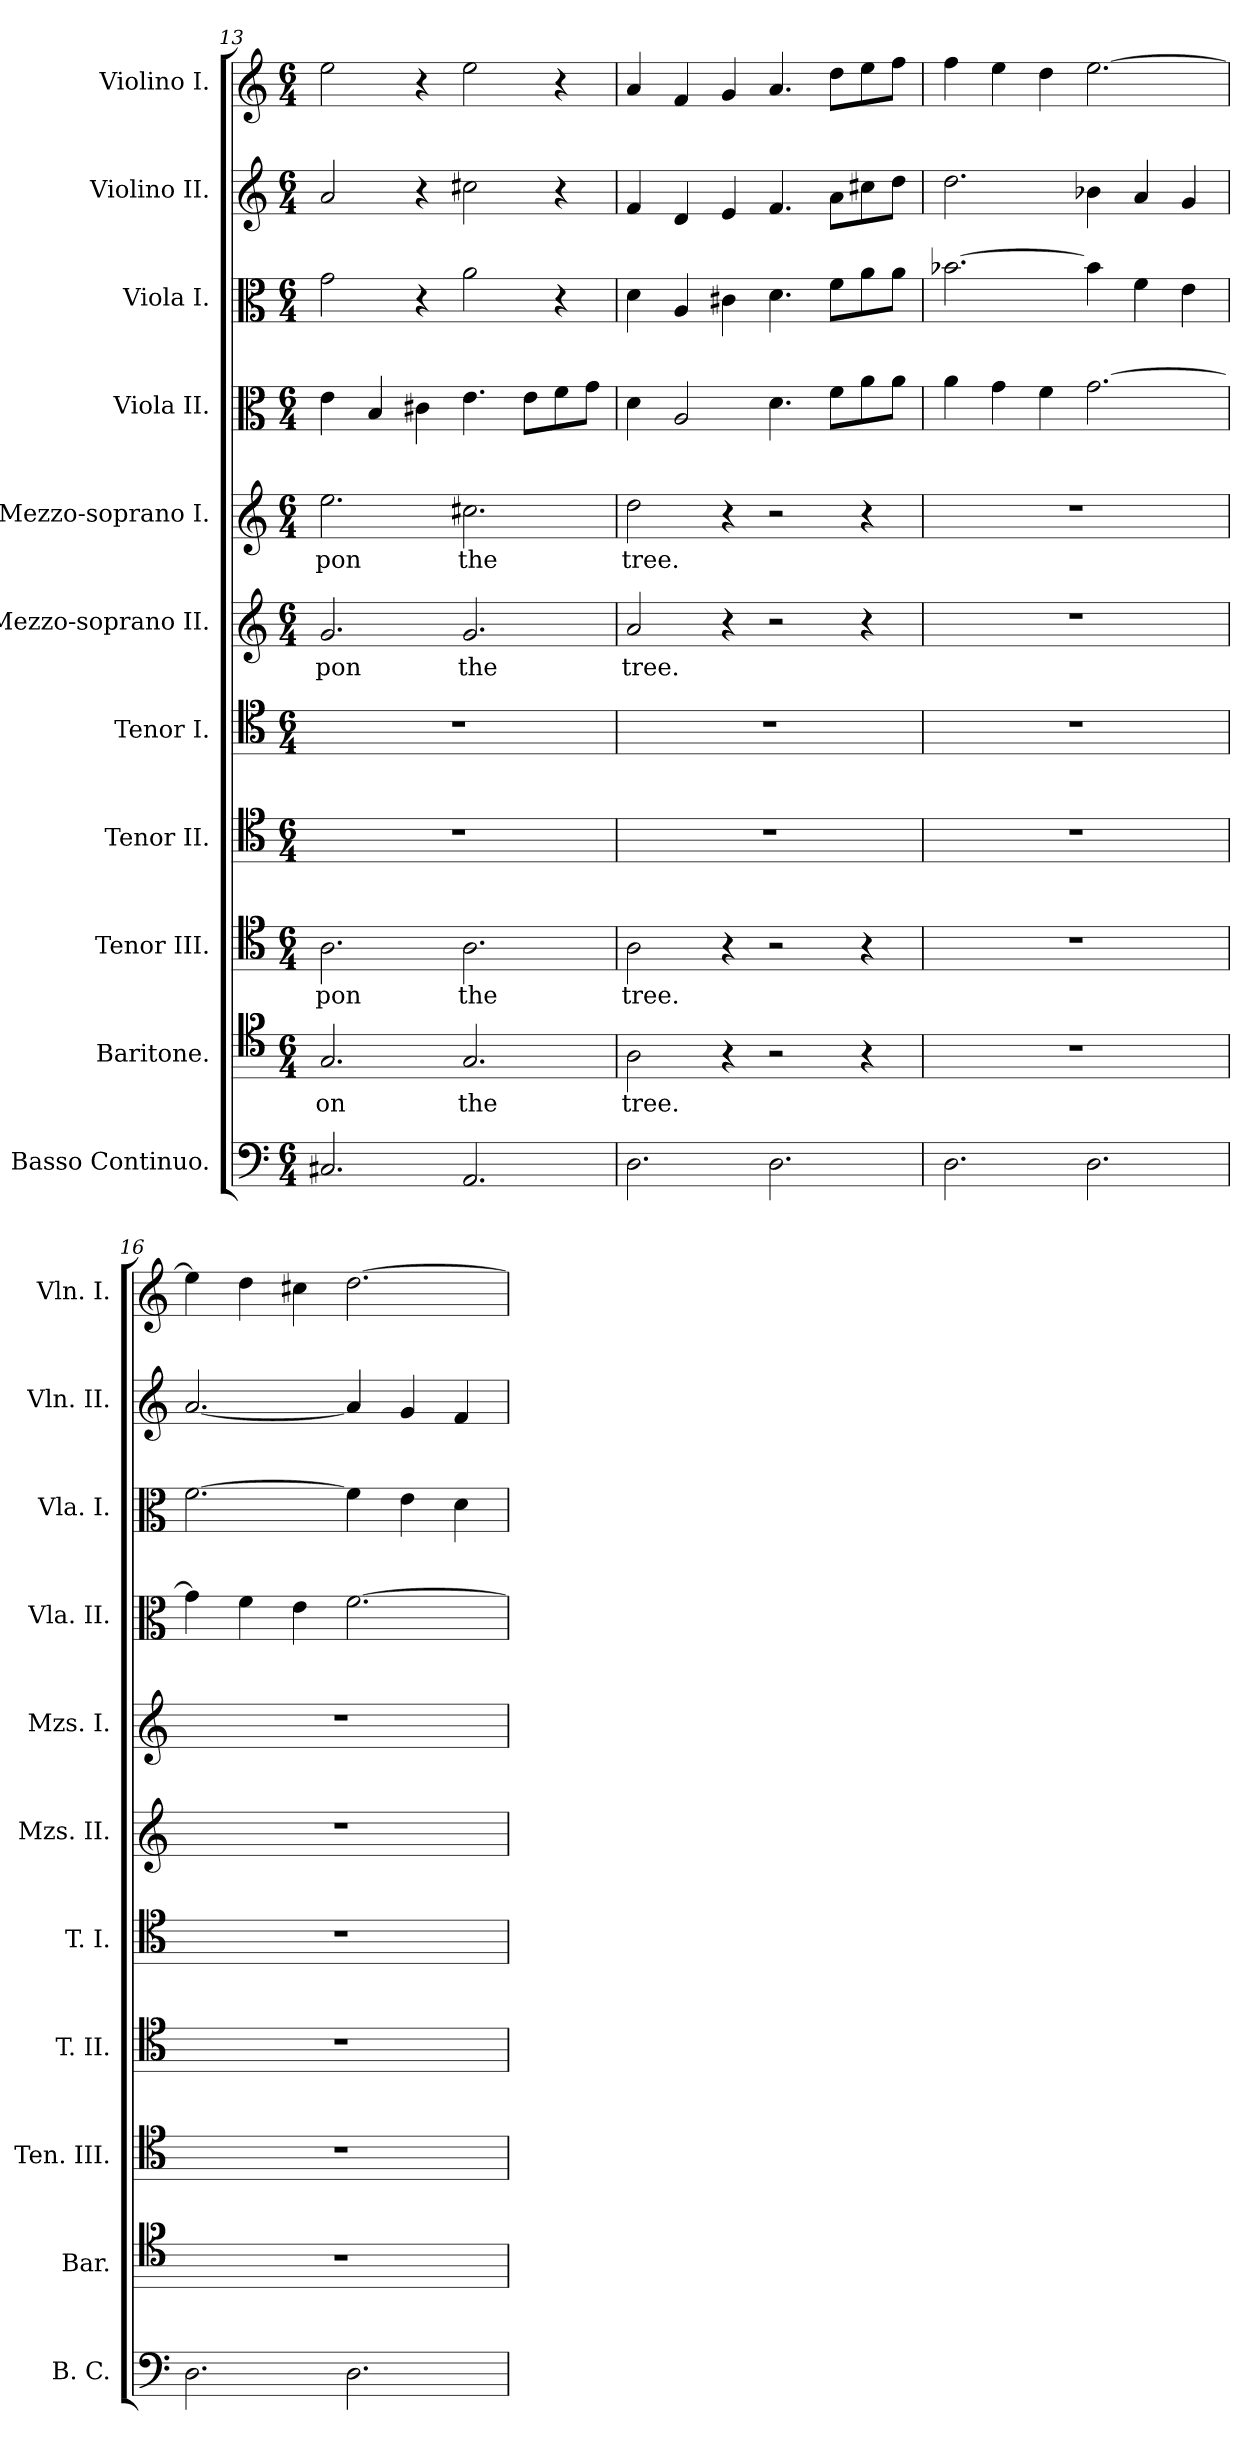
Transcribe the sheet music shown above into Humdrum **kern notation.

**kern	**kern	**text	**kern	**text	**kern	**kern	**kern	**text	**kern	**text	**kern	**kern	**kern	**kern
*part11	*part10	*part10	*part9	*part9	*part8	*part7	*part6	*part6	*part5	*part5	*part4	*part3	*part2	*part1
*staff11	*staff10	*staff10	*staff9	*staff9	*staff8	*staff7	*staff6	*staff6	*staff5	*staff5	*staff4	*staff3	*staff2	*staff1
*I"Basso Continuo.	*I"Baritone.	*	*I"Tenor III.	*	*I"Tenor II.	*I"Tenor I.	*I"Mezzo-soprano II.	*	*I"Mezzo-soprano I.	*	*I"Viola II.	*I"Viola I.	*I"Violino II.	*I"Violino I.
*I'B. C.	*I'Bar.	*	*I'Ten. III.	*	*I'T. II.	*I'T. I.	*I'Mzs. II.	*	*I'Mzs. I.	*	*I'Vla. II.	*I'Vla. I.	*I'Vln. II.	*I'Vln. I.
*clefF4	*clefC5	*	*clefC4	*	*clefC4	*clefC4	*clefG2	*	*clefG2	*	*clefC3	*clefC3	*clefG2	*clefG2
*k[]	*k[]	*	*k[]	*	*k[]	*k[]	*k[]	*	*k[]	*	*k[]	*k[]	*k[]	*k[]
*M6/4	*M6/4	*	*M6/4	*	*M6/4	*M6/4	*M6/4	*	*M6/4	*	*M6/4	*M6/4	*M6/4	*M6/4
=13	=13	=13	=13	=13	=13	=13	=13	=13	=13	=13	=13	=13	=13	=13
!	!	!LO:LY:b	!	!LO:LY:b	!	!	!	!LO:LY:b	!	!LO:LY:b	!	!	!	!
2.C#X/	2.E/	on	2.A\	-pon	1.r	1.r	2.g/	-pon	2.ee\	-pon	4e\	2g\	2a/	2ee\
.	.	.	.	.	.	.	.	.	.	.	4B/	.	.	.
.	.	.	.	.	.	.	.	.	.	.	4c#X\	4r	4r	4r
!	!	!LO:LY:b	!	!LO:LY:b	!	!	!	!LO:LY:b	!	!LO:LY:b	!	!	!	!
2.AA/	2.E/	the	2.A\	the	.	.	2.g/	the	2.cc#X\	the	4.e\	2a\	2cc#X\	2ee\
.	.	.	.	.	.	.	.	.	.	.	8e\L	.	.	.
.	.	.	.	.	.	.	.	.	.	.	8f\	4r	4r	4r
.	.	.	.	.	.	.	.	.	.	.	8g\J	.	.	.
=14	=14	=14	=14	=14	=14	=14	=14	=14	=14	=14	=14	=14	=14	=14
!	!	!LO:LY:b	!	!LO:LY:b	!	!	!	!LO:LY:b	!	!LO:LY:b	!	!	!	!
2.D\	2F\	tree.	2A\	tree.	1.r	1.r	2a/	tree.	2dd\	tree.	4d\	4d\	4f/	4a/
.	.	.	.	.	.	.	.	.	.	.	2A/	4A/	4d/	4f/
.	4r	.	4r	.	.	.	4r	.	4r	.	.	4c#X\	4e/	4g/
2.D\	2r	.	2r	.	.	.	2r	.	2r	.	4.d\	4.d\	4.f/	4.a/
.	.	.	.	.	.	.	.	.	.	.	8f\L	8f\L	8a\L	8dd\L
.	4r	.	4r	.	.	.	4r	.	4r	.	8a\	8a\	8cc#X\	8ee\
.	.	.	.	.	.	.	.	.	.	.	8a\J	8a\J	8dd\J	8ff\J
=15	=15	=15	=15	=15	=15	=15	=15	=15	=15	=15	=15	=15	=15	=15
2.D\	1.r	.	1.r	.	1.r	1.r	1.r	.	1.r	.	4a\	[2.b-X\	2.dd\	4ff\
.	.	.	.	.	.	.	.	.	.	.	4g\	.	.	4ee\
.	.	.	.	.	.	.	.	.	.	.	4f\	.	.	4dd\
2.D\	.	.	.	.	.	.	.	.	.	.	[2.g\	4b-\]	4b-X\	[2.ee\
.	.	.	.	.	.	.	.	.	.	.	.	4f\	4a/	.
.	.	.	.	.	.	.	.	.	.	.	.	4e\	4g/	.
=16	=16	=16	=16	=16	=16	=16	=16	=16	=16	=16	=16	=16	=16	=16
2.D\	1.r	.	1.r	.	1.r	1.r	1.r	.	1.r	.	4g\]	[2.f\	[2.a/	4ee\]
.	.	.	.	.	.	.	.	.	.	.	4f\	.	.	4dd\
.	.	.	.	.	.	.	.	.	.	.	4e\	.	.	4cc#X\
2.D\	.	.	.	.	.	.	.	.	.	.	[2.f\	4f\]	4a/]	[2.dd\
.	.	.	.	.	.	.	.	.	.	.	.	4e\	4g/	.
.	.	.	.	.	.	.	.	.	.	.	.	4d\	4f/	.
=	=	=	=	=	=	=	=	=	=	=	=	=	=	=
*-	*-	*-	*-	*-	*-	*-	*-	*-	*-	*-	*-	*-	*-	*-
